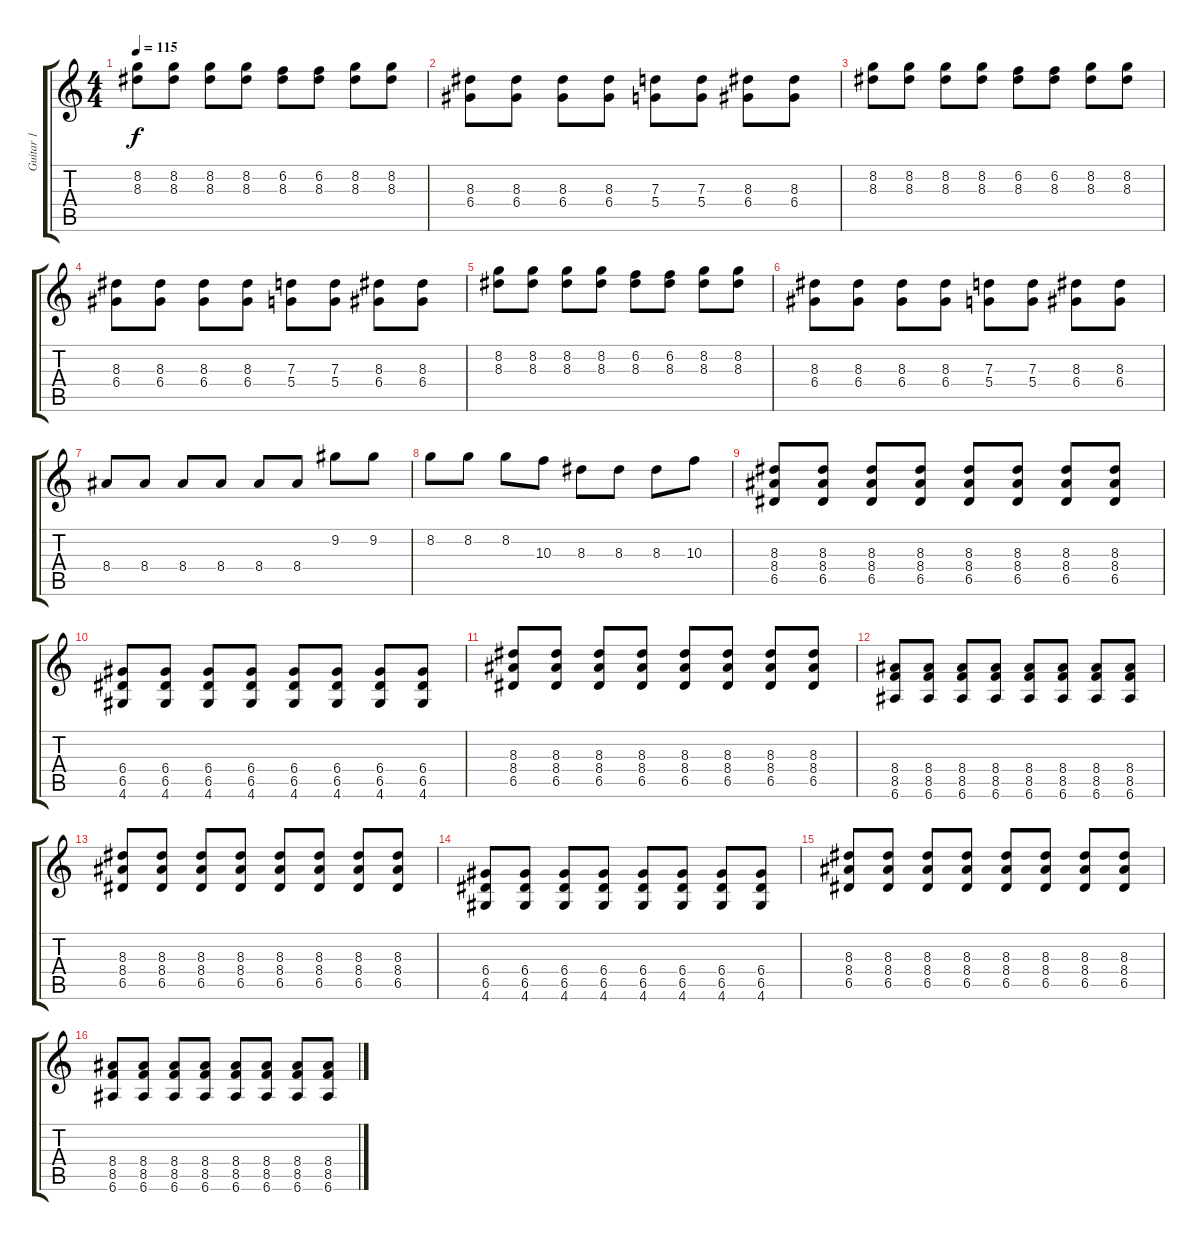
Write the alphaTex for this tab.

\track ("Guitar 1" "Guitar 1") {instrument overdrivenguitar}
\staff {score tabs}
\tuning (E4 B3 G3 D3 A2 E2) {hide}
\ts (4 4)
\tempo 115
\clef g2
\ks c
(8.2 8.3).8{dy f instrument overdrivenguitar} (8.2 8.3).8 (8.2 8.3).8 (8.2 8.3).8 (6.2 8.3).8 (6.2 8.3).8 (8.2 8.3).8 (8.2 8.3).8 |
(8.3 6.4).8 (8.3 6.4).8 (8.3 6.4).8 (8.3 6.4).8 (7.3 5.4).8 (7.3 5.4).8 (8.3 6.4).8 (8.3 6.4).8 |
(8.2 8.3).8 (8.2 8.3).8 (8.2 8.3).8 (8.2 8.3).8 (6.2 8.3).8 (6.2 8.3).8 (8.2 8.3).8 (8.2 8.3).8 |
(8.3 6.4).8 (8.3 6.4).8 (8.3 6.4).8 (8.3 6.4).8 (7.3 5.4).8 (7.3 5.4).8 (8.3 6.4).8 (8.3 6.4).8 |
(8.2 8.3).8 (8.2 8.3).8 (8.2 8.3).8 (8.2 8.3).8 (6.2 8.3).8 (6.2 8.3).8 (8.2 8.3).8 (8.2 8.3).8 |
(8.3 6.4).8 (8.3 6.4).8 (8.3 6.4).8 (8.3 6.4).8 (7.3 5.4).8 (7.3 5.4).8 (8.3 6.4).8 (8.3 6.4).8 |
8.4.8 8.4.8 8.4.8 8.4.8 8.4.8 8.4.8 9.2.8 9.2.8 |
8.2.8 8.2.8 8.2.8 10.3.8 8.3.8 8.3.8 8.3.8 10.3.8 |
(8.3 8.4 6.5).8 (8.3 8.4 6.5).8 (8.3 8.4 6.5).8 (8.3 8.4 6.5).8 (8.3 8.4 6.5).8 (8.3 8.4 6.5).8 (8.3 8.4 6.5).8 (8.3 8.4 6.5).8 |
(6.4 6.5 4.6).8 (6.4 6.5 4.6).8 (6.4 6.5 4.6).8 (6.4 6.5 4.6).8 (6.4 6.5 4.6).8 (6.4 6.5 4.6).8 (6.4 6.5 4.6).8 (6.4 6.5 4.6).8 |
(8.3 8.4 6.5).8 (8.3 8.4 6.5).8 (8.3 8.4 6.5).8 (8.3 8.4 6.5).8 (8.3 8.4 6.5).8 (8.3 8.4 6.5).8 (8.3 8.4 6.5).8 (8.3 8.4 6.5).8 |
(8.4 8.5 6.6).8 (8.4 8.5 6.6).8 (8.4 8.5 6.6).8 (8.4 8.5 6.6).8 (8.4 8.5 6.6).8 (8.4 8.5 6.6).8 (8.4 8.5 6.6).8 (8.4 8.5 6.6).8 |
(8.3 8.4 6.5).8 (8.3 8.4 6.5).8 (8.3 8.4 6.5).8 (8.3 8.4 6.5).8 (8.3 8.4 6.5).8 (8.3 8.4 6.5).8 (8.3 8.4 6.5).8 (8.3 8.4 6.5).8 |
(6.4 6.5 4.6).8 (6.4 6.5 4.6).8 (6.4 6.5 4.6).8 (6.4 6.5 4.6).8 (6.4 6.5 4.6).8 (6.4 6.5 4.6).8 (6.4 6.5 4.6).8 (6.4 6.5 4.6).8 |
(8.3 8.4 6.5).8 (8.3 8.4 6.5).8 (8.3 8.4 6.5).8 (8.3 8.4 6.5).8 (8.3 8.4 6.5).8 (8.3 8.4 6.5).8 (8.3 8.4 6.5).8 (8.3 8.4 6.5).8 |
(8.4 8.5 6.6).8 (8.4 8.5 6.6).8 (8.4 8.5 6.6).8 (8.4 8.5 6.6).8 (8.4 8.5 6.6).8 (8.4 8.5 6.6).8 (8.4 8.5 6.6).8 (8.4 8.5 6.6).8
